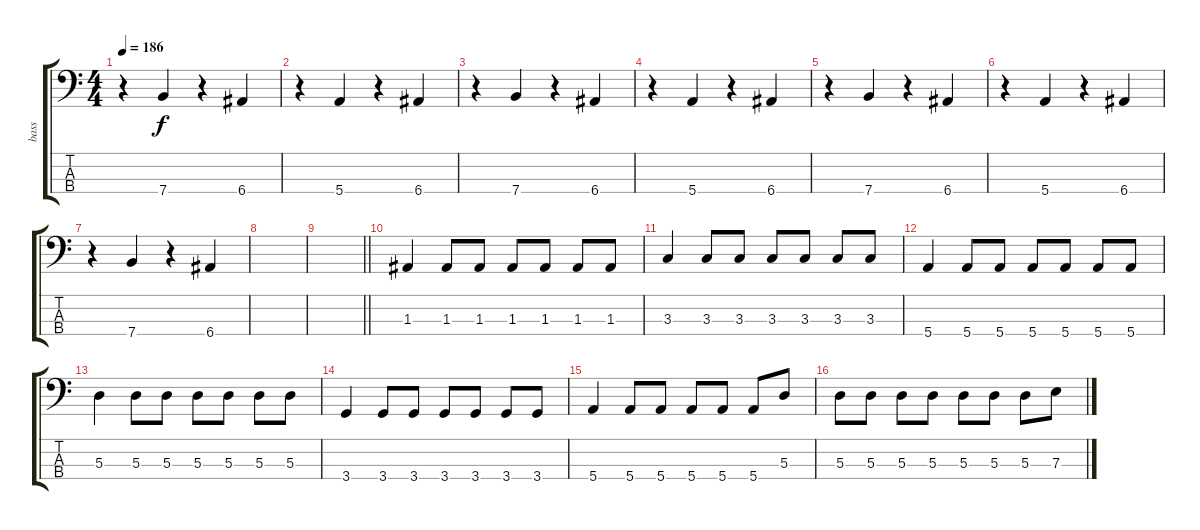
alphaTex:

\track ("bass" "bass") {instrument electricbasspick}
\staff {score tabs}
\tuning (G2 D2 A1 E1) {hide}
\ts (4 4)
\tempo 186
\clef f4
\ks c
r.4{dy f} 7.4.4 r.4 6.4.4 |
r.4 5.4.4 r.4 6.4.4 |
r.4 7.4.4 r.4 6.4.4 |
r.4 5.4.4 r.4 6.4.4 |
r.4 7.4.4 r.4 6.4.4 |
r.4 5.4.4 r.4 6.4.4 |
r.4 7.4.4 r.4 6.4.4 |
|
\barLineRight lightlight
|
1.3.4 1.3.8 1.3.8 1.3.8 1.3.8 1.3.8 1.3.8 |
3.3.4 3.3.8 3.3.8 3.3.8 3.3.8 3.3.8 3.3.8 |
5.4.4 5.4.8 5.4.8 5.4.8 5.4.8 5.4.8 5.4.8 |
5.3.4 5.3.8 5.3.8 5.3.8 5.3.8 5.3.8 5.3.8 |
3.4.4 3.4.8 3.4.8 3.4.8 3.4.8 3.4.8 3.4.8 |
5.4.4 5.4.8 5.4.8 5.4.8 5.4.8 5.4.8 5.3.8 |
5.3.8 5.3.8 5.3.8 5.3.8 5.3.8 5.3.8 5.3.8 7.3.8
